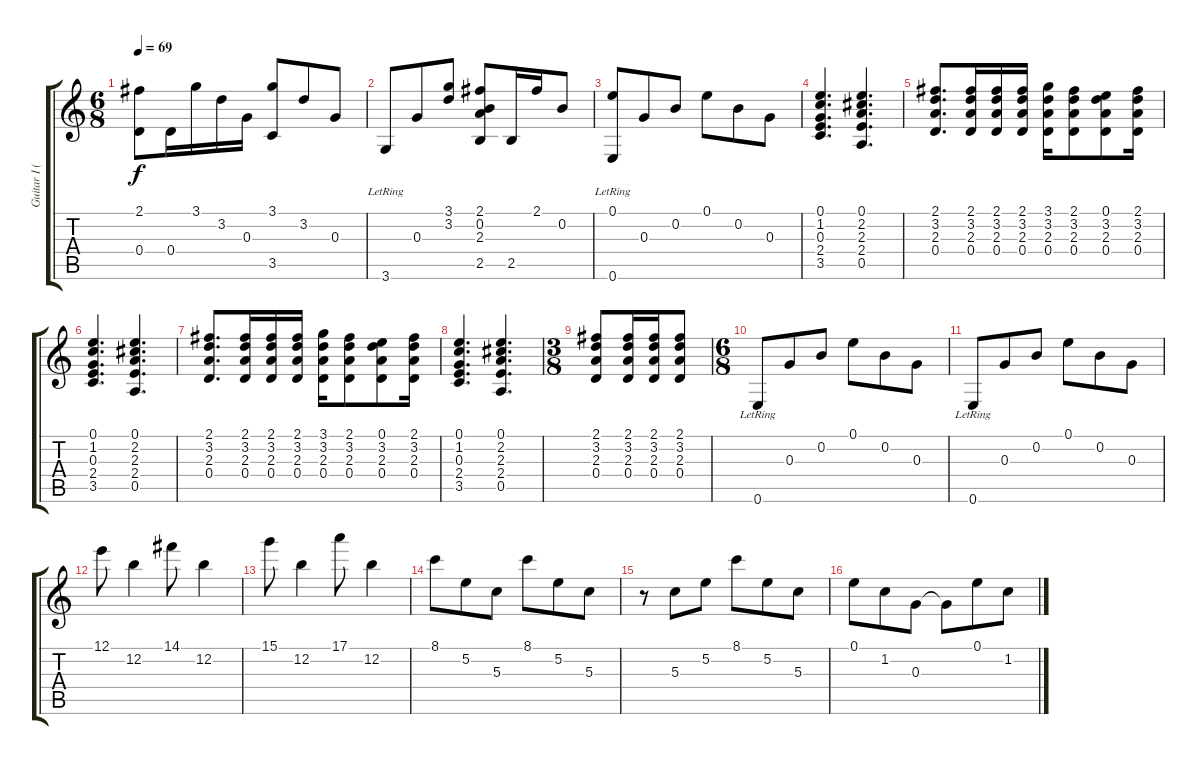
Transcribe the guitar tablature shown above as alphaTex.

\track ("Guitar I (clean)" "Guitar I (") {solo instrument acousticguitarsteel}
\staff {score tabs}
\tuning (E4 B3 G3 D3 A2 E2) {hide}
\ts (6 8)
\tempo 69
\clef g2
\ks c
(2.1 0.4).8{dy f} 0.4.16 3.1.16 3.2.16 0.3.16 (3.1 3.5).8 3.2.8 0.3.8 |
3.6{lr}.8 0.3.8 (3.1 3.2).8 (2.1 0.2 2.3 2.5).8 2.5.16 2.1.16 0.2.8 |
(0.1 0.6{lr}).8 0.3.8 0.2.8 0.1.8 0.2.8 0.3.8 |
(0.1 1.2 0.3 2.4 3.5).4{d} (0.1 2.2 2.3 2.4 0.5).4{d} |
(2.1 3.2 2.3 0.4).8{d} (2.1 3.2 2.3 0.4).16 (2.1 3.2 2.3 0.4).16 (2.1 3.2 2.3 0.4).16 (3.1 3.2 2.3 0.4).16 (2.1 3.2 2.3 0.4).8 (0.1 3.2 2.3 0.4).8 (2.1 3.2 2.3 0.4).16 |
(0.1 1.2 0.3 2.4 3.5).4{d} (0.1 2.2 2.3 2.4 0.5).4{d} |
(2.1 3.2 2.3 0.4).8{d} (2.1 3.2 2.3 0.4).16 (2.1 3.2 2.3 0.4).16 (2.1 3.2 2.3 0.4).16 (3.1 3.2 2.3 0.4).16 (2.1 3.2 2.3 0.4).8 (0.1 3.2 2.3 0.4).8 (2.1 3.2 2.3 0.4).16 |
(0.1 1.2 0.3 2.4 3.5).4{d} (0.1 2.2 2.3 2.4 0.5).4{d} |
\ts (3 8)
(2.1 3.2 2.3 0.4).8 (2.1 3.2 2.3 0.4).16 (2.1 3.2 2.3 0.4).16 (2.1 3.2 2.3 0.4).8 |
\ts (6 8)
0.6{lr}.8 0.3.8 0.2.8 0.1.8 0.2.8 0.3.8 |
0.6{lr}.8 0.3.8 0.2.8 0.1.8 0.2.8 0.3.8 |
12.1.8 12.2.4 14.1.8 12.2.4 |
15.1.8 12.2.4 17.1.8 12.2.4 |
8.1.8 5.2.8 5.3.8 8.1.8 5.2.8 5.3.8 |
r.8 5.3.8 5.2.8 8.1.8 5.2.8 5.3.8 |
0.1.8 1.2.8 0.3.8 0.3{t}.8 0.1.8 1.2.8
